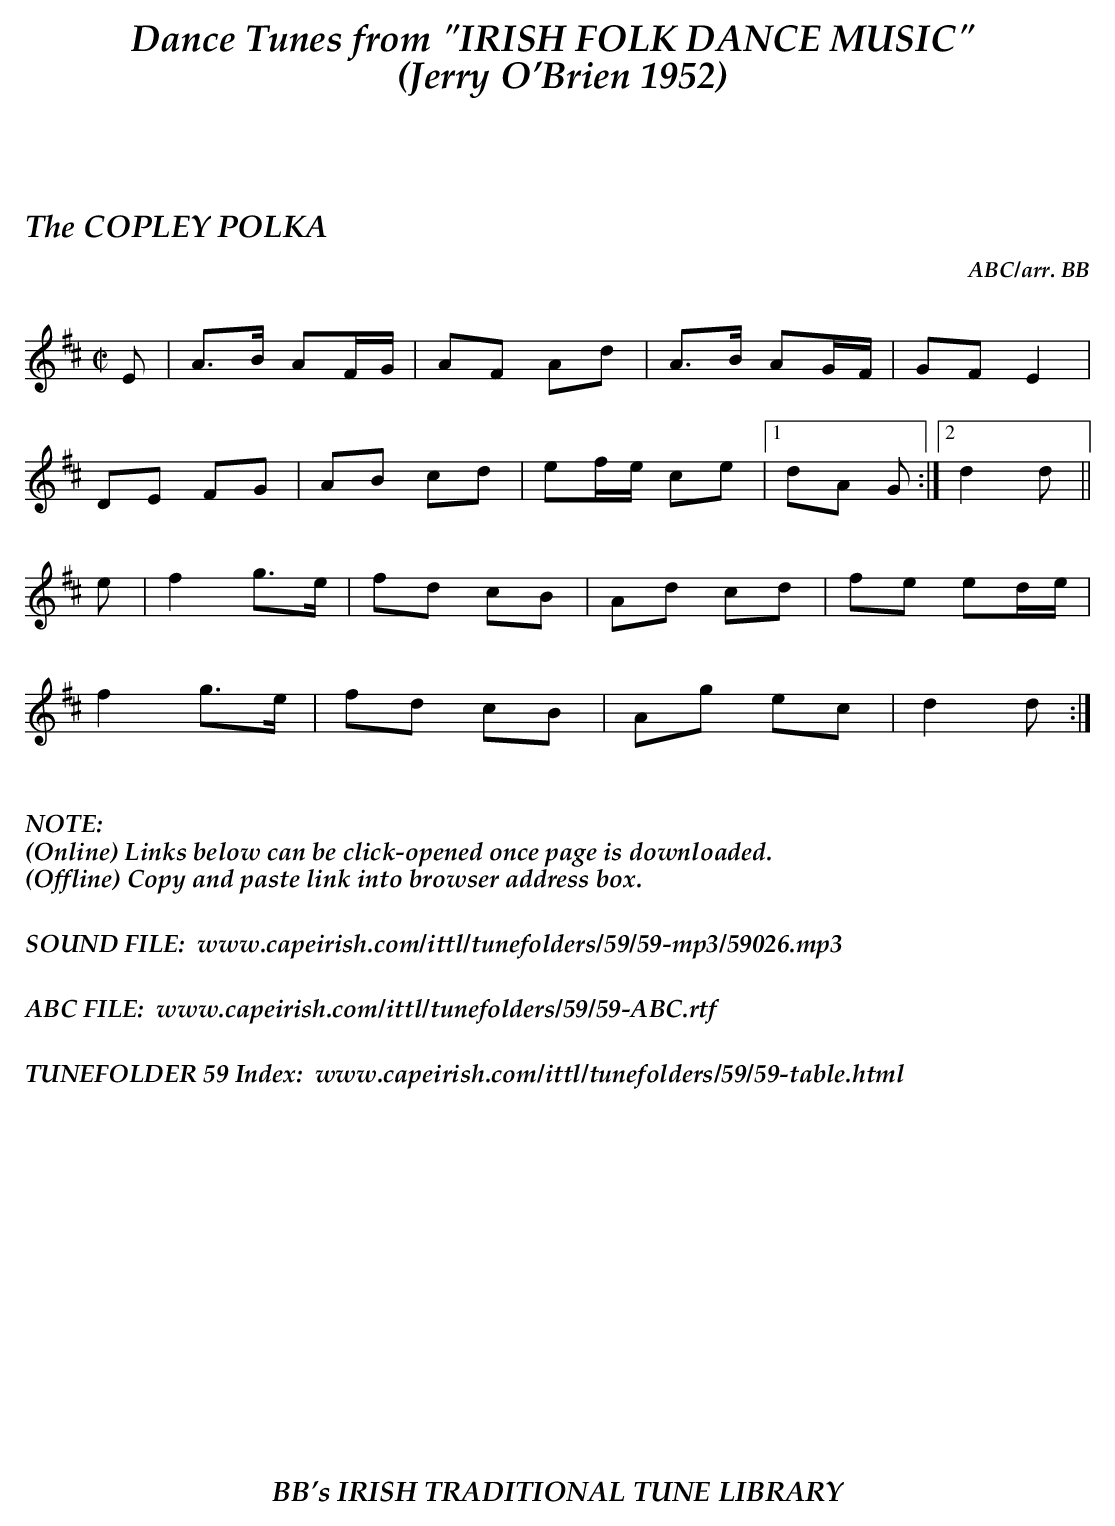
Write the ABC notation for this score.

X:1
T:COPLEY POLKA, The
C:ABC/arr. BB
L:1/8
M:C|
K:D
E|A>B AF/G/|AF Ad|A>B AG/F/|GF E2|
DE FG|AB cd|ef/e/ ce|1 dA G:|2 d2 d||
e|f2 g>e|fd cB|Ad cd|fe ed/e/|
f2 g>e|fd cB|Ag ec|d2 d:|
%%vskip .3in
%%textoption left
%%textfont "Palatino-BoldItalic" 16
%%begintext
%%NOTE:
(Online) Links below can be click-opened once page is downloaded.
(Offline) Copy and paste link into browser address box.
%%
%%
SOUND FILE:  www.capeirish.com/ittl/tunefolders/59/59-mp3/59026.mp3
%%
%%
ABC FILE:  www.capeirish.com/ittl/tunefolders/59/59-ABC.rtf
%%
%%
TUNEFOLDER 59 Index:  www.capeirish.com/ittl/tunefolders/59/59-table.html
